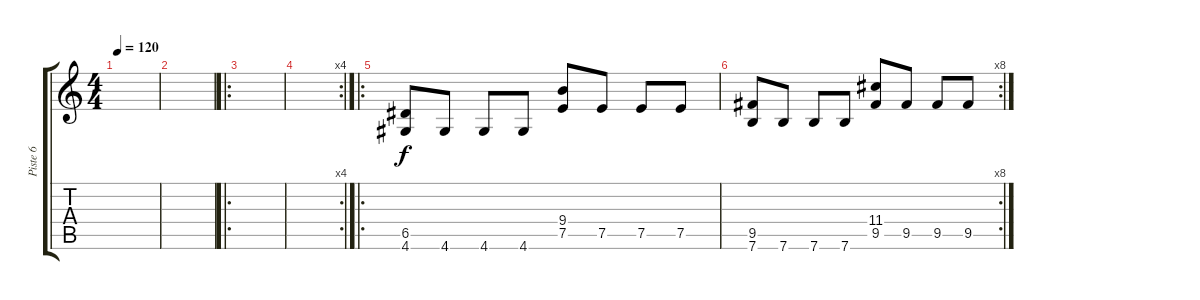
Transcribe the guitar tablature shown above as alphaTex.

\track ("Piste 6" "Piste 6") {instrument electricguitarmuted}
\staff {score tabs}
\tuning (E4 B3 G3 D3 A2 E2) {hide}
\ts (4 4)
\tempo 120
\clef g2
\ks c
|
|
\ro
|
\rc 4
|
\ro
(6.5 4.6).8 4.6.8 4.6.8 4.6.8 (9.4 7.5).8 7.5.8 7.5.8 7.5.8 |
\rc 8
(9.5 7.6).8 7.6.8 7.6.8 7.6.8 (11.4 9.5).8 9.5.8 9.5.8 9.5.8
